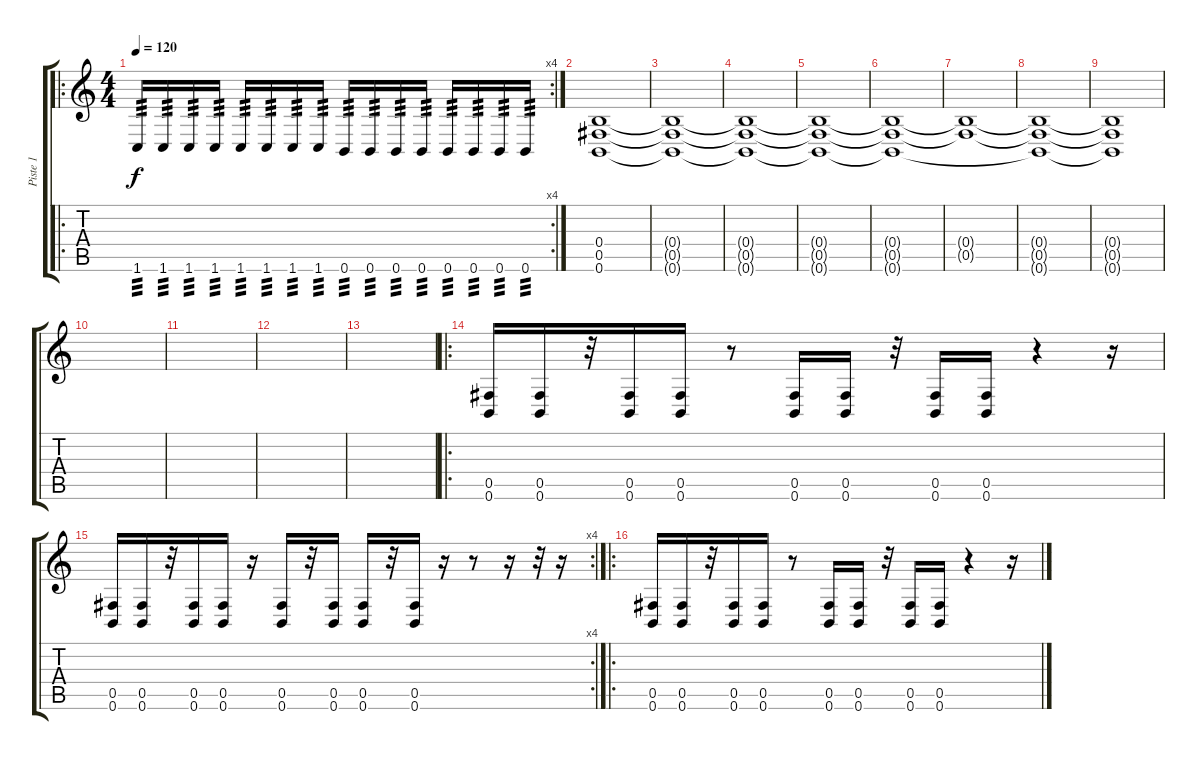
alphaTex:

\track ("Piste 1" "Piste 1") {instrument distortionguitar}
\staff {score tabs}
\tuning (Db4 Ab3 E3 B2 Gb2 B1) {hide}
\ro
\rc 4
\ts (4 4)
\tempo 120
\clef g2
\ks c
1.6.16{tp 3 dy f} 1.6.16{tp 3} 1.6.16{tp 3} 1.6.16{tp 3} 1.6.16{tp 3} 1.6.16{tp 3} 1.6.16{tp 3} 1.6.16{tp 3} 0.6.16{tp 3} 0.6.16{tp 3} 0.6.16{tp 3} 0.6.16{tp 3} 0.6.16{tp 3} 0.6.16{tp 3} 0.6.16{tp 3} 0.6.16{tp 3} |
(0.4 0.5 0.6).1 |
(0.4{t} 0.5{t} 0.6{t}).1 |
(0.4{t} 0.5{t} 0.6{t}).1{volume 3} |
(0.4{t} 0.5{t} 0.6{t}).1 |
(0.4{t} 0.5{t} 0.6{t}).1 |
(0.4{t} 0.5{t}).1 |
(0.4{t} 0.5{t} 0.6{t}).1 |
(0.4{t} 0.5{t} 0.6{t}).1 |
|
|
|
|
\ro
(0.5 0.6).16{volume 16 instrument distortionguitar} (0.5 0.6).16 r.32 (0.5 0.6).16 (0.5 0.6).16 r.8 (0.5 0.6).16 (0.5 0.6).16 r.32 (0.5 0.6).16 (0.5 0.6).16 r.4 r.16 |
\rc 4
(0.5 0.6).16{volume 16 instrument distortionguitar} (0.5 0.6).16 r.32 (0.5 0.6).16 (0.5 0.6).16 r.16 (0.5 0.6).16 r.32 (0.5 0.6).16 (0.5 0.6).16 r.32 (0.5 0.6).16 r.16 r.8 r.16 r.32 r.16 |
\ro
(0.5 0.6).16{volume 16 instrument distortionguitar} (0.5 0.6).16 r.32 (0.5 0.6).16 (0.5 0.6).16 r.8 (0.5 0.6).16 (0.5 0.6).16 r.32 (0.5 0.6).16 (0.5 0.6).16 r.4 r.16
